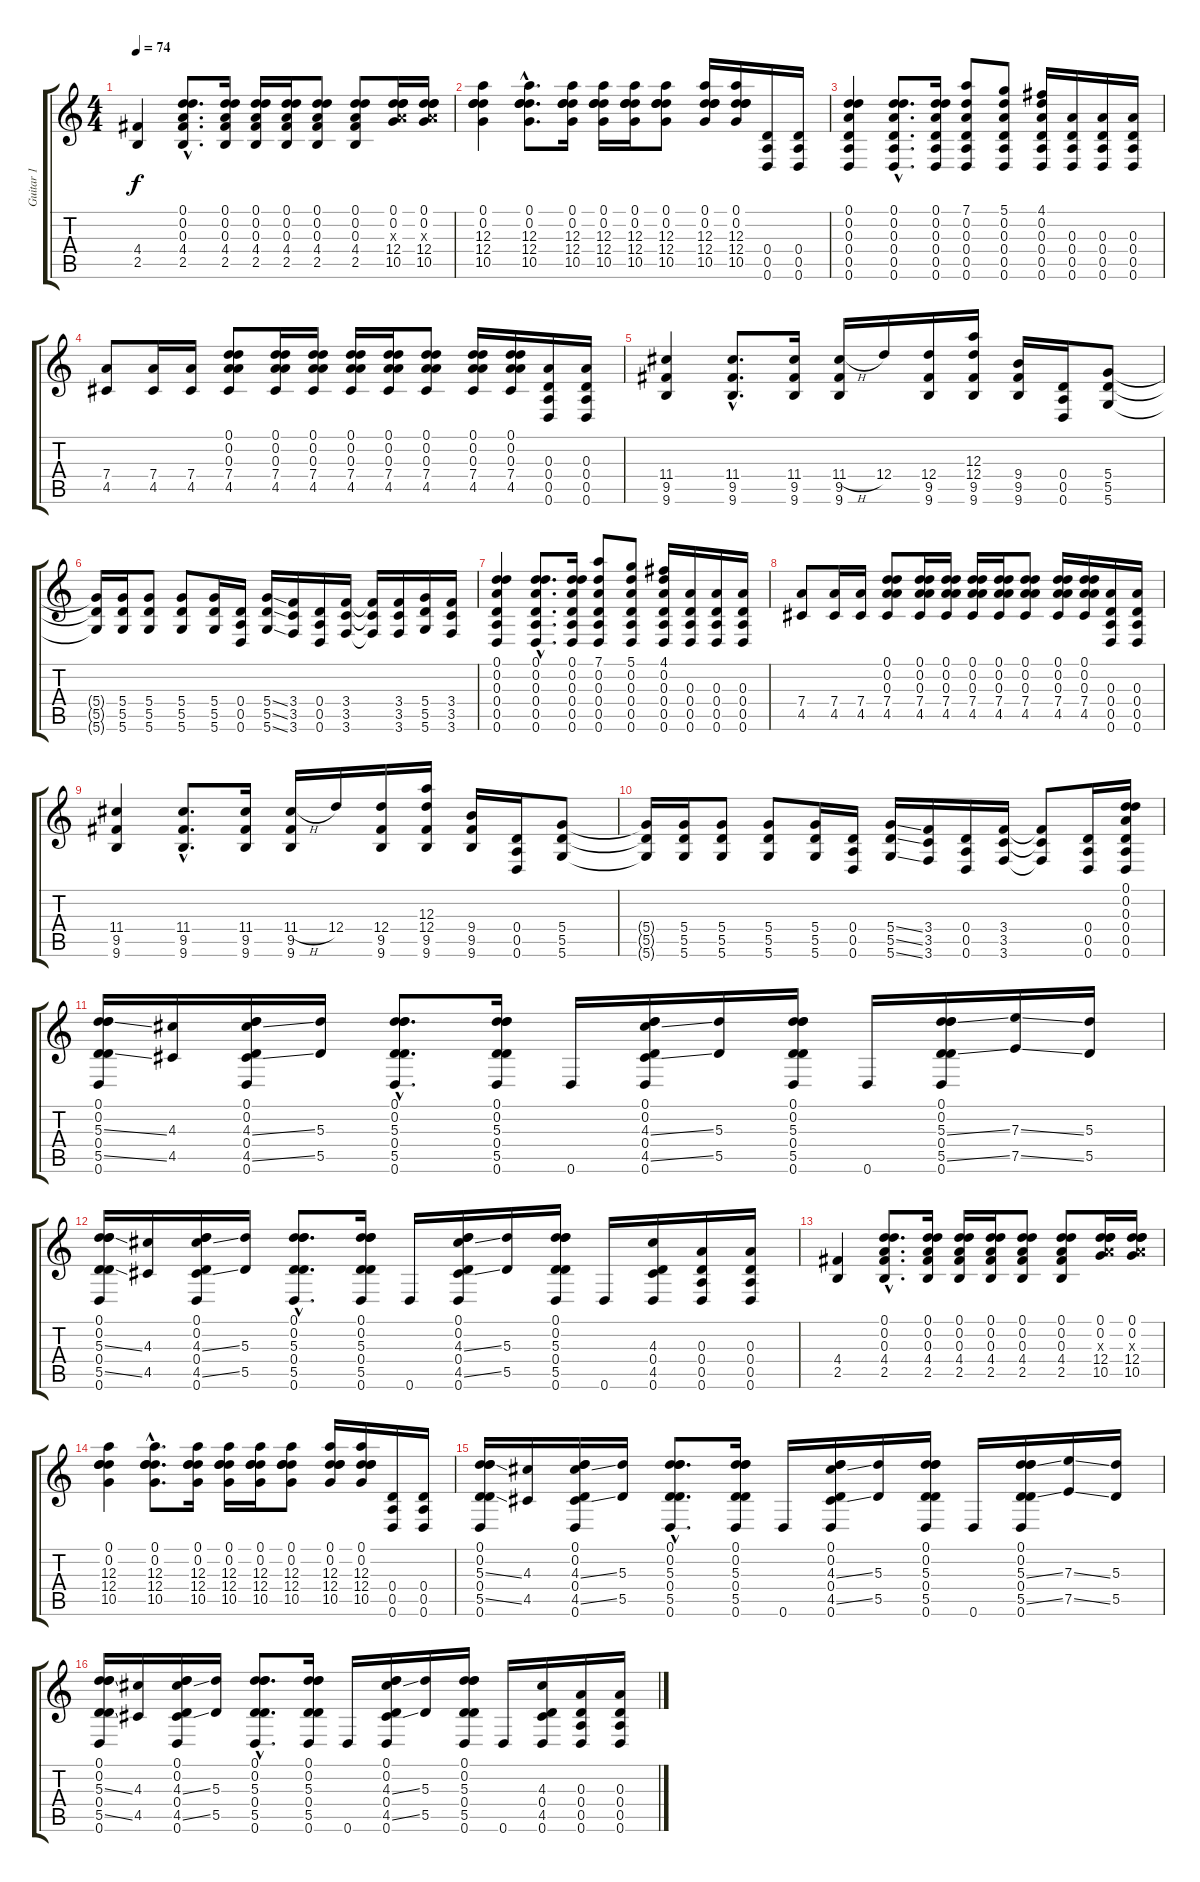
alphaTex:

\track ("Guitar 1" "Guitar 1") {instrument distortionguitar}
\staff {score tabs}
\tuning (D4 D4 A3 D3 A2 D2) {hide}
\ts (4 4)
\tempo 74
\clef g2
\ks c
(4.4 2.5).4{dy f} (0.1{hac} 0.2{hac} 0.3{hac} 4.4{hac} 2.5{hac}).8{d} (0.1 0.2 0.3 4.4 2.5).16 (0.1 0.2 0.3 4.4 2.5).16 (0.1 0.2 0.3 4.4 2.5).16 (0.1 0.2 0.3 4.4 2.5).8 (0.1 0.2 0.3 4.4 2.5).8 (0.1 0.2 0.3{x} 12.4 10.5).16 (0.1 0.2 0.3{x} 12.4 10.5).16 |
(0.1 0.2 12.3 12.4 10.5).4 (0.1{hac} 0.2{hac} 12.3{hac} 12.4{hac} 10.5{hac}).8{d} (0.1 0.2 12.3 12.4 10.5).16 (0.1 0.2 12.3 12.4 10.5).16 (0.1 0.2 12.3 12.4 10.5).16 (0.1 0.2 12.3 12.4 10.5).8 (0.1 0.2 12.3 12.4 10.5).16 (0.1 0.2 12.3 12.4 10.5).16 (0.4 0.5 0.6).16 (0.4 0.5 0.6).16 |
(0.1 0.2 0.3 0.4 0.5 0.6).4 (0.1{hac} 0.2{hac} 0.3{hac} 0.4{hac} 0.5{hac} 0.6{hac}).8{d} (0.1 0.2 0.3 0.4 0.5 0.6).16 (7.1 0.2 0.3 0.4 0.5 0.6).8 (5.1 0.2 0.3 0.4 0.5 0.6).8 (4.1 0.2 0.3 0.4 0.5 0.6).16 (0.3 0.4 0.5 0.6).16 (0.3 0.4 0.5 0.6).16 (0.3 0.4 0.5 0.6).16 |
(7.4 4.5).8 (7.4 4.5).16 (7.4 4.5).16 (0.1 0.2 0.3 7.4 4.5).8 (0.1 0.2 0.3 7.4 4.5).16 (0.1 0.2 0.3 7.4 4.5).16 (0.1 0.2 0.3 7.4 4.5).16 (0.1 0.2 0.3 7.4 4.5).16 (0.1 0.2 0.3 7.4 4.5).8 (0.1 0.2 0.3 7.4 4.5).16 (0.1 0.2 0.3 7.4 4.5).16 (0.3 0.4 0.5 0.6).16 (0.3 0.4 0.5 0.6).16 |
(11.4 9.5 9.6).4 (11.4{hac} 9.5{hac} 9.6{hac}).8{d} (11.4 9.5 9.6).16 (11.4{h} 9.5 9.6).16 12.4.16 (12.4 9.5 9.6).16 (12.3 12.4 9.5 9.6).16 (9.4 9.5 9.6).16 (0.4 0.5 0.6).16 (5.4 5.5 5.6).8 |
(5.4{t} 5.5{t} 5.6{t}).16 (5.4 5.5 5.6).16 (5.4 5.5 5.6).8 (5.4 5.5 5.6).8 (5.4 5.5 5.6).16 (0.4 0.5 0.6).16 (5.4{ss} 5.5{ss} 5.6{ss}).16 (3.4 3.5 3.6).16 (0.4 0.5 0.6).16 (3.4 3.5 3.6).16 (3.4{t} 3.5{t} 3.6{t}).16 (3.4 3.5 3.6).16 (5.4 5.5 5.6).16 (3.4 3.5 3.6).16 |
(0.1 0.2 0.3 0.4 0.5 0.6).4 (0.1{hac} 0.2{hac} 0.3{hac} 0.4{hac} 0.5{hac} 0.6{hac}).8{d} (0.1 0.2 0.3 0.4 0.5 0.6).16 (7.1 0.2 0.3 0.4 0.5 0.6).8 (5.1 0.2 0.3 0.4 0.5 0.6).8 (4.1 0.2 0.3 0.4 0.5 0.6).16 (0.3 0.4 0.5 0.6).16 (0.3 0.4 0.5 0.6).16 (0.3 0.4 0.5 0.6).16 |
(7.4 4.5).8 (7.4 4.5).16 (7.4 4.5).16 (0.1 0.2 0.3 7.4 4.5).8 (0.1 0.2 0.3 7.4 4.5).16 (0.1 0.2 0.3 7.4 4.5).16 (0.1 0.2 0.3 7.4 4.5).16 (0.1 0.2 0.3 7.4 4.5).16 (0.1 0.2 0.3 7.4 4.5).8 (0.1 0.2 0.3 7.4 4.5).16 (0.1 0.2 0.3 7.4 4.5).16 (0.3 0.4 0.5 0.6).16 (0.3 0.4 0.5 0.6).16 |
(11.4 9.5 9.6).4 (11.4{hac} 9.5{hac} 9.6{hac}).8{d} (11.4 9.5 9.6).16 (11.4{h} 9.5 9.6).16 12.4.16 (12.4 9.5 9.6).16 (12.3 12.4 9.5 9.6).16 (9.4 9.5 9.6).16 (0.4 0.5 0.6).16 (5.4 5.5 5.6).8 |
(5.4{t} 5.5{t} 5.6{t}).16 (5.4 5.5 5.6).16 (5.4 5.5 5.6).8 (5.4 5.5 5.6).8 (5.4 5.5 5.6).16 (0.4 0.5 0.6).16 (5.4{ss} 5.5{ss} 5.6{ss}).16 (3.4 3.5 3.6).16 (0.4 0.5 0.6).16 (3.4 3.5 3.6).16 (3.4{t} 3.5{t} 3.6{t}).8 (0.4 0.5 0.6).16 (0.1 0.2 0.3 0.4 0.5 0.6).16 |
(0.1 0.2 5.3{ss} 0.4 5.5{ss} 0.6).16 (4.3 4.5).16 (0.1 0.2 4.3{ss} 0.4 4.5{ss} 0.6).16 (5.3 5.5).16 (0.1{hac} 0.2{hac} 5.3{hac} 0.4{hac} 5.5{hac} 0.6{hac}).8{d} (0.1 0.2 5.3 0.4 5.5 0.6).16 0.6.16 (0.1 0.2 4.3{ss} 0.4 4.5{ss} 0.6).16 (5.3 5.5).16 (0.1 0.2 5.3 0.4 5.5 0.6).16 0.6.16 (0.1 0.2 5.3{ss} 0.4 5.5{ss} 0.6).16 (7.3{ss} 7.5{ss}).16 (5.3 5.5).16 |
(0.1 0.2 5.3{ss} 0.4 5.5{ss} 0.6).16 (4.3 4.5).16 (0.1 0.2 4.3{ss} 0.4 4.5{ss} 0.6).16 (5.3 5.5).16 (0.1{hac} 0.2{hac} 5.3{hac} 0.4{hac} 5.5{hac} 0.6{hac}).8{d} (0.1 0.2 5.3 0.4 5.5 0.6).16 0.6.16 (0.1 0.2 4.3{ss} 0.4 4.5{ss} 0.6).16 (5.3 5.5).16 (0.1 0.2 5.3 0.4 5.5 0.6).16 0.6.16 (4.3 0.4 4.5 0.6).16 (0.3 0.4 0.5 0.6).16 (0.3 0.4 0.5 0.6).16 |
(4.4 2.5).4 (0.1{hac} 0.2{hac} 0.3{hac} 4.4{hac} 2.5{hac}).8{d} (0.1 0.2 0.3 4.4 2.5).16 (0.1 0.2 0.3 4.4 2.5).16 (0.1 0.2 0.3 4.4 2.5).16 (0.1 0.2 0.3 4.4 2.5).8 (0.1 0.2 0.3 4.4 2.5).8 (0.1 0.2 0.3{x} 12.4 10.5).16 (0.1 0.2 0.3{x} 12.4 10.5).16 |
(0.1 0.2 12.3 12.4 10.5).4 (0.1{hac} 0.2{hac} 12.3{hac} 12.4{hac} 10.5{hac}).8{d} (0.1 0.2 12.3 12.4 10.5).16 (0.1 0.2 12.3 12.4 10.5).16 (0.1 0.2 12.3 12.4 10.5).16 (0.1 0.2 12.3 12.4 10.5).8 (0.1 0.2 12.3 12.4 10.5).16 (0.1 0.2 12.3 12.4 10.5).16 (0.4 0.5 0.6).16 (0.4 0.5 0.6).16 |
(0.1 0.2 5.3{ss} 0.4 5.5{ss} 0.6).16 (4.3 4.5).16 (0.1 0.2 4.3{ss} 0.4 4.5{ss} 0.6).16 (5.3 5.5).16 (0.1{hac} 0.2{hac} 5.3{hac} 0.4{hac} 5.5{hac} 0.6{hac}).8{d} (0.1 0.2 5.3 0.4 5.5 0.6).16 0.6.16 (0.1 0.2 4.3{ss} 0.4 4.5{ss} 0.6).16 (5.3 5.5).16 (0.1 0.2 5.3 0.4 5.5 0.6).16 0.6.16 (0.1 0.2 5.3{ss} 0.4 5.5{ss} 0.6).16 (7.3{ss} 7.5{ss}).16 (5.3 5.5).16 |
(0.1 0.2 5.3{ss} 0.4 5.5{ss} 0.6).16 (4.3 4.5).16 (0.1 0.2 4.3{ss} 0.4 4.5{ss} 0.6).16 (5.3 5.5).16 (0.1{hac} 0.2{hac} 5.3{hac} 0.4{hac} 5.5{hac} 0.6{hac}).8{d} (0.1 0.2 5.3 0.4 5.5 0.6).16 0.6.16 (0.1 0.2 4.3{ss} 0.4 4.5{ss} 0.6).16 (5.3 5.5).16 (0.1 0.2 5.3 0.4 5.5 0.6).16 0.6.16 (4.3 0.4 4.5 0.6).16 (0.3 0.4 0.5 0.6).16 (0.3 0.4 0.5 0.6).16
